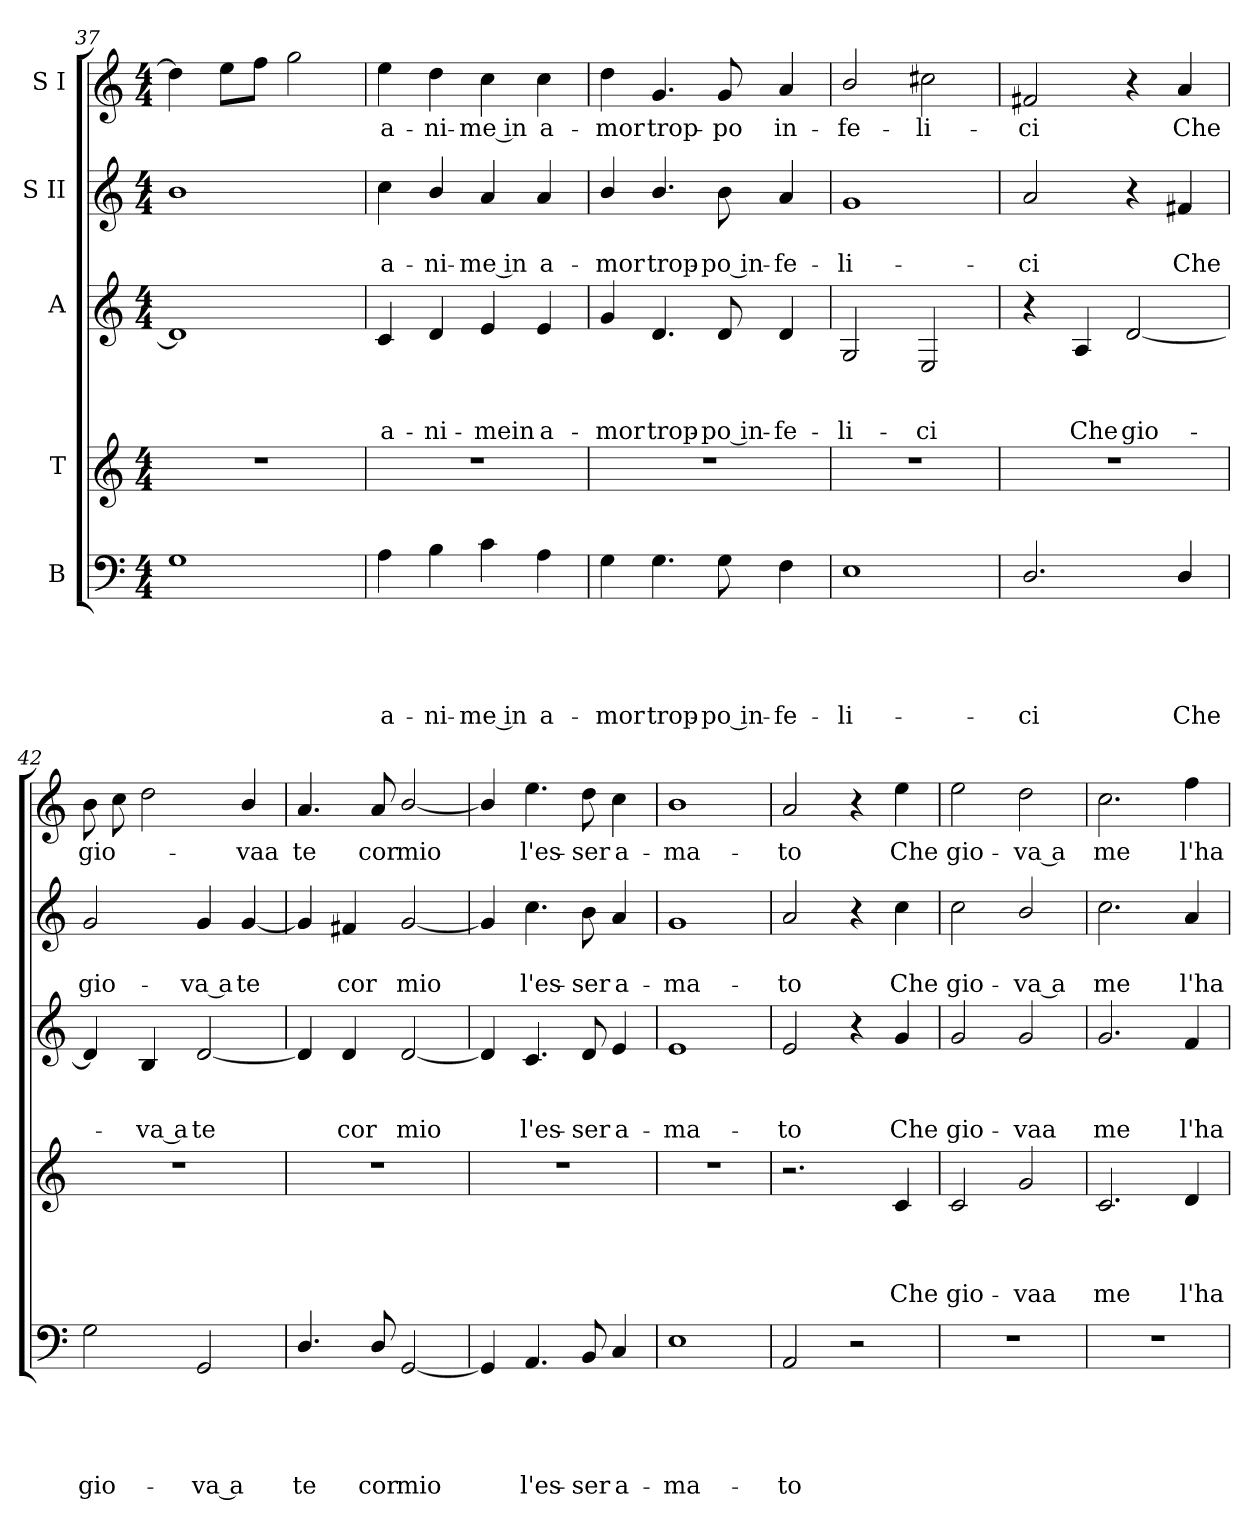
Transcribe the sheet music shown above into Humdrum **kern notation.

**kern	**text	**text	**text	**text	**text	**kern	**text	**text	**text	**text	**kern	**text	**text	**text	**kern	**text	**text	**kern	**text
*part5	*part5	*part5	*part5	*part5	*part5	*part4	*part4	*part4	*part4	*part4	*part3	*part3	*part3	*part3	*part2	*part2	*part2	*part1	*part1
*staff5	*staff5	*staff5	*staff5	*staff5	*staff5	*staff4	*staff4	*staff4	*staff4	*staff4	*staff3	*staff3	*staff3	*staff3	*staff2	*staff2	*staff2	*staff1	*staff1
*I"B	*	*	*	*	*	*I"T	*	*	*	*	*I"A	*	*	*	*I"S II	*	*	*I"S I	*
*clefF4	*	*	*	*	*	*clefG2	*	*	*	*	*clefG2	*	*	*	*clefG2	*	*	*clefG2	*
*	*	*	*	*	*	*ITrd7c12	*	*	*	*	*	*	*	*	*	*	*	*	*
*k[]	*	*	*	*	*	*k[]	*	*	*	*	*k[]	*	*	*	*k[]	*	*	*k[]	*
*C:	*	*	*	*	*	*C:	*	*	*	*	*C:	*	*	*	*C:	*	*	*C:	*
*M4/4	*	*	*	*	*	*M4/4	*	*	*	*	*M4/4	*	*	*	*M4/4	*	*	*M4/4	*
=37	=37	=37	=37	=37	=37	=37	=37	=37	=37	=37	=37	=37	=37	=37	=37	=37	=37	=37	=37
1G	.	.	.	.	.	1r	.	.	.	.	1d]	.	.	.	1b	.	.	4dd\]	.
.	.	.	.	.	.	.	.	.	.	.	.	.	.	.	.	.	.	8ee\L	.
.	.	.	.	.	.	.	.	.	.	.	.	.	.	.	.	.	.	8ff\J	.
.	.	.	.	.	.	.	.	.	.	.	.	.	.	.	.	.	.	2gg\	.
=38	=38	=38	=38	=38	=38	=38	=38	=38	=38	=38	=38	=38	=38	=38	=38	=38	=38	=38	=38
!	!	!	!	!	!LO:LY:b	!	!	!	!	!	!	!	!	!LO:LY:b	!	!	!LO:LY:b	!	!LO:LY:b
4A\	.	.	.	.	a-	1r	.	.	.	.	4c/	.	.	a-	4cc\	.	a-	4ee\	-a-
!	!	!	!	!	!LO:LY:b	!	!	!	!	!	!	!	!	!LO:LY:b	!	!	!LO:LY:b	!	!LO:LY:b
4B\	.	.	.	.	-ni-	.	.	.	.	.	4d/	.	.	-ni-	4b/	.	-ni-	4dd\	-ni-
!	!	!	!	!	!LO:LY:b	!	!	!	!	!	!	!	!	!LO:LY:b	!	!	!LO:LY:b	!	!LO:LY:b
4c\	.	.	.	.	-me in	.	.	.	.	.	4e/	.	.	-mein	4a/	.	-me in	4cc\	-me in
!	!	!	!	!	!LO:LY:b	!	!	!	!	!	!	!	!	!LO:LY:b	!	!	!LO:LY:b	!	!LO:LY:b
4A\	.	.	.	.	a-	.	.	.	.	.	4e/	.	.	a-	4a/	.	a-	4cc\	a-
=39	=39	=39	=39	=39	=39	=39	=39	=39	=39	=39	=39	=39	=39	=39	=39	=39	=39	=39	=39
!	!	!	!	!	!LO:LY:b	!	!	!	!	!	!	!	!	!LO:LY:b	!	!	!LO:LY:b	!	!LO:LY:b
4G\	.	.	.	.	-mor	1r	.	.	.	.	4g/	.	.	-mor	4b/	.	-mor	4dd\	-mor
!	!	!	!	!	!LO:LY:b	!	!	!	!	!	!	!	!	!LO:LY:b	!	!	!LO:LY:b	!	!LO:LY:b
4.G\	.	.	.	.	trop-	.	.	.	.	.	4.d/	.	.	trop-	4.b/	.	trop-	4.g/	trop-
!	!	!	!	!	!LO:LY:b	!	!	!	!	!	!	!	!	!LO:LY:b	!	!	!LO:LY:b	!	!LO:LY:b
8G\	.	.	.	.	-po in-	.	.	.	.	.	8d/	.	.	-po in-	8b\	.	-po in-	8g/	-po
!	!	!	!	!	!LO:LY:b	!	!	!	!	!	!	!	!	!LO:LY:b	!	!	!LO:LY:b	!	!LO:LY:b
4F\	.	.	.	.	-fe-	.	.	.	.	.	4d/	.	.	-fe-	4a/	.	-fe-	4a/	in-
=40	=40	=40	=40	=40	=40	=40	=40	=40	=40	=40	=40	=40	=40	=40	=40	=40	=40	=40	=40
!	!	!	!	!	!LO:LY:b	!	!	!	!	!	!	!	!	!LO:LY:b	!	!	!LO:LY:b	!	!LO:LY:b
1E	.	.	.	.	-li-	1r	.	.	.	.	2G/	.	.	-li-	1g	.	-li-	2b/	-fe-
!	!	!	!	!	!	!	!	!	!	!	!	!	!	!LO:LY:b	!	!	!	!	!LO:LY:b
.	.	.	.	.	.	.	.	.	.	.	2E/	.	.	-ci	.	.	.	2cc#X\	-li-
!!LO:LB:g=z
=41	=41	=41	=41	=41	=41	=41	=41	=41	=41	=41	=41	=41	=41	=41	=41	=41	=41	=41	=41
!	!	!	!	!	!LO:LY:b	!	!	!	!	!	!	!	!	!	!	!	!LO:LY:b	!	!LO:LY:b
2.D/	.	.	.	.	-ci	1r	.	.	.	.	4r	.	.	.	2a/	.	-ci	2f#X/	-ci
!	!	!	!	!	!	!	!	!	!	!	!	!	!	!LO:LY:b	!	!	!	!	!
.	.	.	.	.	.	.	.	.	.	.	4A/	.	.	Che	.	.	.	.	.
!	!	!	!	!	!	!	!	!	!	!	!	!	!	!LO:LY:b	!	!	!	!	!
.	.	.	.	.	.	.	.	.	.	.	[<2d/	.	.	gio-	4r	.	.	4r	.
!	!	!	!	!	!LO:LY:b	!	!	!	!	!	!	!	!	!	!	!	!LO:LY:b	!	!LO:LY:b
4D/	.	.	.	.	Che	.	.	.	.	.	.	.	.	.	4f#X/	.	Che	4a/	Che
=42	=42	=42	=42	=42	=42	=42	=42	=42	=42	=42	=42	=42	=42	=42	=42	=42	=42	=42	=42
!	!	!	!	!	!LO:LY:b	!	!	!	!	!	!	!	!	!	!	!	!LO:LY:b	!	!LO:LY:b
2G\	.	.	.	.	gio-	1r	.	.	.	.	4d/]	.	.	.	2g/	.	gio-	8b\	gio-
.	.	.	.	.	.	.	.	.	.	.	.	.	.	.	.	.	.	8cc\	.
!	!	!	!	!	!	!	!	!	!	!	!	!	!	!LO:LY:b	!	!	!	!	!
.	.	.	.	.	.	.	.	.	.	.	4B/	.	.	-va a	.	.	.	2dd\	.
!	!	!	!	!	!LO:LY:b	!	!	!	!	!	!	!	!	!LO:LY:b	!	!	!LO:LY:b	!	!
2GG/	.	.	.	.	-va a	.	.	.	.	.	[<2d/	.	.	te	4g/	.	-va a	.	.
!	!	!	!	!	!	!	!	!	!	!	!	!	!	!	!	!	!LO:LY:b	!	!LO:LY:b
.	.	.	.	.	.	.	.	.	.	.	.	.	.	.	[<4g/	.	te	4b/	-vaa
=43	=43	=43	=43	=43	=43	=43	=43	=43	=43	=43	=43	=43	=43	=43	=43	=43	=43	=43	=43
!	!	!	!	!	!LO:LY:b	!	!	!	!	!	!	!	!	!	!	!	!	!	!LO:LY:b
4.D/	.	.	.	.	te	1r	.	.	.	.	4d/]	.	.	.	4g/]	.	.	4.a/	te
!	!	!	!	!	!	!	!	!	!	!	!	!	!	!LO:LY:b	!	!	!LO:LY:b	!	!
.	.	.	.	.	.	.	.	.	.	.	4d/	.	.	cor	4f#X/	.	cor	.	.
!	!	!	!	!	!LO:LY:b	!	!	!	!	!	!	!	!	!	!	!	!	!	!LO:LY:b
8D/	.	.	.	.	cor	.	.	.	.	.	.	.	.	.	.	.	.	8a/	cor
!	!	!	!	!	!LO:LY:b	!	!	!	!	!	!	!	!	!LO:LY:b	!	!	!LO:LY:b	!	!LO:LY:b
[<2GG/	.	.	.	.	mio	.	.	.	.	.	[<2d/	.	.	mio	[<2g/	.	mio	[<2b/	mio
=44	=44	=44	=44	=44	=44	=44	=44	=44	=44	=44	=44	=44	=44	=44	=44	=44	=44	=44	=44
4GG/]	.	.	.	.	.	1r	.	.	.	.	4d/]	.	.	.	4g/]	.	.	4b/]	.
!	!	!	!	!	!LO:LY:b	!	!	!	!	!	!	!	!	!LO:LY:b	!	!	!LO:LY:b	!	!LO:LY:b
4.AA/	.	.	.	.	l'es-	.	.	.	.	.	4.c/	.	.	l'es-	4.cc\	.	l'es-	4.ee\	l'es-
!	!	!	!	!	!LO:LY:b	!	!	!	!	!	!	!	!	!LO:LY:b	!	!	!LO:LY:b	!	!LO:LY:b
8BB/	.	.	.	.	-ser	.	.	.	.	.	8d/	.	.	-ser	8b\	.	-ser	8dd\	-ser
!	!	!	!	!	!LO:LY:b	!	!	!	!	!	!	!	!	!LO:LY:b	!	!	!LO:LY:b	!	!LO:LY:b
4C/	.	.	.	.	a-	.	.	.	.	.	4e/	.	.	a-	4a/	.	a-	4cc\	a-
=45	=45	=45	=45	=45	=45	=45	=45	=45	=45	=45	=45	=45	=45	=45	=45	=45	=45	=45	=45
!	!	!	!	!	!LO:LY:b	!	!	!	!	!	!	!	!	!LO:LY:b	!	!	!LO:LY:b	!	!LO:LY:b
1E	.	.	.	.	-ma-	1r	.	.	.	.	1e	.	.	-ma-	1g	.	-ma-	1b	-ma-
=46	=46	=46	=46	=46	=46	=46	=46	=46	=46	=46	=46	=46	=46	=46	=46	=46	=46	=46	=46
!	!	!	!	!	!LO:LY:b	!	!	!	!	!	!	!	!	!LO:LY:b	!	!	!LO:LY:b	!	!LO:LY:b
2AA/	.	.	.	.	-to	2.r	.	.	.	.	2e/	.	.	-to	2a/	.	-to	2a/	-to
2r	.	.	.	.	.	.	.	.	.	.	4r	.	.	.	4r	.	.	4r	.
!	!	!	!	!	!	!	!	!	!	!LO:LY:b	!	!	!	!LO:LY:b	!	!	!LO:LY:b	!	!LO:LY:b
.	.	.	.	.	.	4C/	.	.	.	Che	4g/	.	.	Che	4cc\	.	Che	4ee\	Che
=47	=47	=47	=47	=47	=47	=47	=47	=47	=47	=47	=47	=47	=47	=47	=47	=47	=47	=47	=47
!	!	!	!	!	!	!	!	!	!	!LO:LY:b	!	!	!	!LO:LY:b	!	!	!LO:LY:b	!	!LO:LY:b
1r	.	.	.	.	.	2C/	.	.	.	gio-	2g/	.	.	gio-	2cc\	.	gio-	2ee\	gio-
!	!	!	!	!	!	!	!	!	!	!LO:LY:b	!	!	!	!LO:LY:b	!	!	!LO:LY:b	!	!LO:LY:b
.	.	.	.	.	.	2G/	.	.	.	-vaa	2g/	.	.	-vaa	2b/	.	-va a	2dd\	-va a
=48	=48	=48	=48	=48	=48	=48	=48	=48	=48	=48	=48	=48	=48	=48	=48	=48	=48	=48	=48
!	!	!	!	!	!	!	!	!	!	!LO:LY:b	!	!	!	!LO:LY:b	!	!	!LO:LY:b	!	!LO:LY:b
1r	.	.	.	.	.	2.C/	.	.	.	me	2.g/	.	.	me	2.cc\	.	me	2.cc\	me
!	!	!	!	!	!	!	!	!	!	!LO:LY:b	!	!	!	!LO:LY:b	!	!	!LO:LY:b	!	!LO:LY:b
.	.	.	.	.	.	4D/	.	.	.	l'ha-	4f/	.	.	l'ha-	4a/	.	l'ha-	4ff\	l'ha-
=	=	=	=	=	=	=	=	=	=	=	=	=	=	=	=	=	=	=	=
*-	*-	*-	*-	*-	*-	*-	*-	*-	*-	*-	*-	*-	*-	*-	*-	*-	*-	*-	*-
